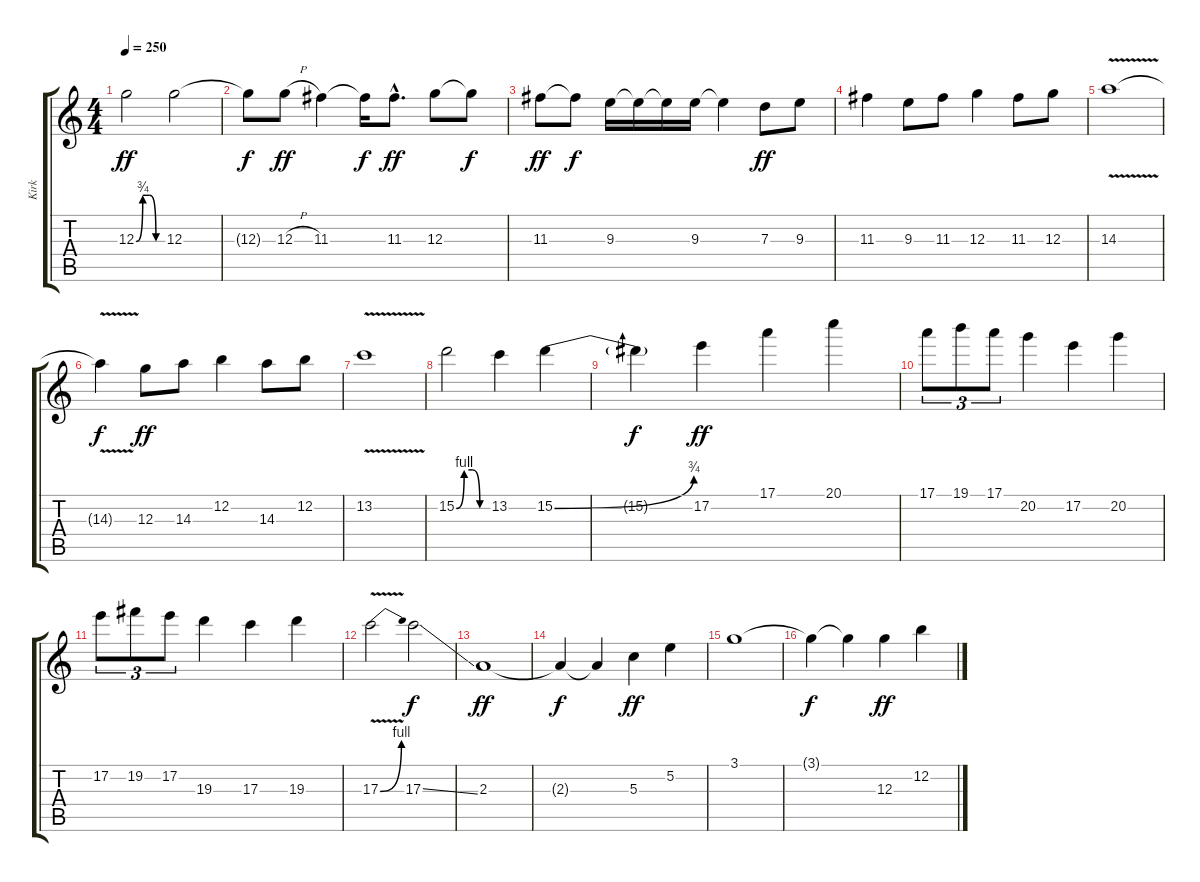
\track ("Kirk" "Kirk") {instrument distortionguitar}
\staff {score tabs}
\tuning (E4 B3 G3 D3 A2 E2) {hide}
\ts (4 4)
\tempo 250
\clef g2
\ks c
12.3{be (custom 0 0 15 3 30 3 45 0 60 0)}.2{dy ff volume 16} 12.3.2{volume 16} |
12.3{t}.8{dy f volume 16} 12.3{h}.8{dy ff volume 16} 11.3.4{volume 16} 11.3{t}.16{dy f volume 16} 11.3{hac}.8{d dy ff volume 16} 12.3.8{volume 16} 12.3{t}.8{dy f volume 16} |
11.3.8{dy ff volume 16} 11.3{t}.8{dy f volume 16} 9.3.16{volume 16} 9.3{t}.16{volume 16} 9.3{t}.16{volume 16} 9.3.16{volume 16} 9.3{t}.4{volume 16} 7.3.8{dy ff volume 16} 9.3.8{volume 16} |
11.3.4{volume 16} 9.3.8{volume 16} 11.3.8{volume 16} 12.3.4{volume 16} 11.3.8{volume 16} 12.3.8{volume 16} |
14.3{v}.1{volume 16} |
14.3{t}.4{dy f volume 16} 12.3.8{dy ff volume 16} 14.3.8{volume 16} 12.2.4{volume 16} 14.3.8{volume 16} 12.2.8{volume 16} |
13.2{v}.1{volume 16} |
15.2{be (custom 0 0 15 4 30 4 45 0 60 0)}.2{volume 16} 13.2.4{volume 16} 15.2{be (bend 0 0 60 3)}.4{volume 16} |
15.2{t}.4{dy f volume 16} 17.2.4{dy ff volume 16} 17.1.4{volume 16} 20.1.4{volume 16} |
17.1.8{tu (3 2) volume 16} 19.1.8{tu (3 2) volume 16} 17.1.8{tu (3 2) volume 16} 20.2.4{volume 16} 17.2.4{volume 16} 20.2.4{volume 16} |
17.2.8{tu (3 2) volume 16} 19.2.8{tu (3 2) volume 16} 17.2.8{tu (3 2) volume 16} 19.3.4{volume 16} 17.3.4{volume 16} 19.3.4{volume 16} |
17.3{be (bend 0 0 60 4) v}.2{volume 16} 17.3{ss}.2{dy f volume 16} |
2.3.1{dy ff volume 11 instrument electricguitarclean} |
2.3{t}.4{dy f instrument electricguitarclean} 2.3{t}.4{instrument electricguitarclean} 5.3.4{dy ff instrument electricguitarclean} 5.2.4{instrument electricguitarclean} |
3.1.1{instrument electricguitarclean} |
3.1{t}.4{dy f instrument electricguitarclean} 3.1{t}.4{instrument electricguitarclean} 12.3.4{dy ff instrument electricguitarclean} 12.2.4{instrument electricguitarclean}
